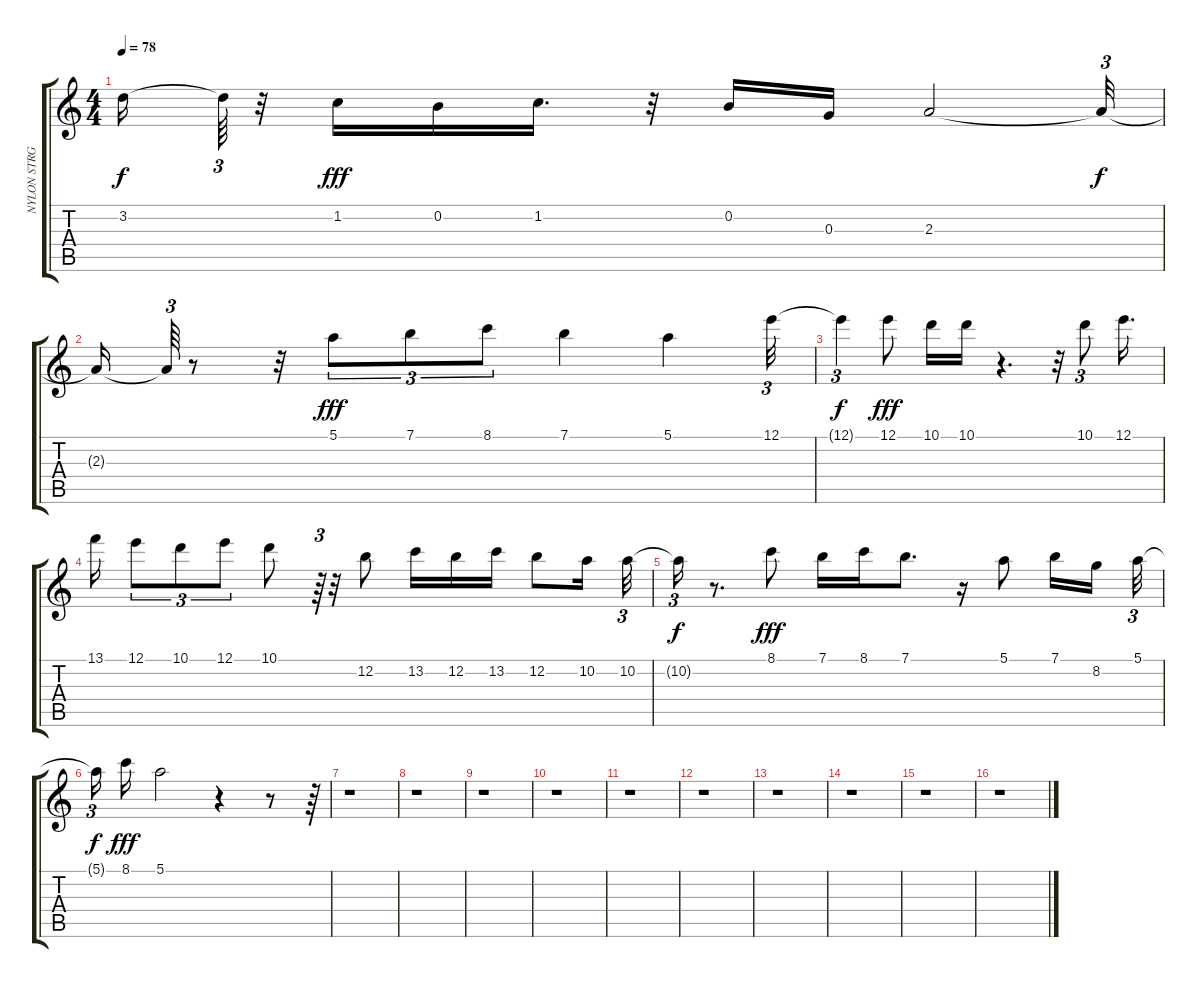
\track ("NYLON STRG." "NYLON STRG") {instrument acousticguitarnylon}
\staff {score tabs}
\tuning (E4 B3 G3 D3 A2 E2) {hide}
\ts (4 4)
\tempo 78
\clef g2
\ks c
3.2{t}.16{dy f} 3.2{t}.64{tu (3 2)} r.32 1.2.16{dy fff} 0.2.16 1.2.16{d} r.32 0.2.16 0.3.16 2.3.2 2.3{t}.32{tu (3 2) dy f} |
2.3{t}.16 2.3{t}.64{tu (3 2)} r.8 r.32 5.1.8{tu (3 2) dy fff} 7.1.8{tu (3 2)} 8.1.8{tu (3 2)} 7.1.4 5.1.4 12.1.32{tu (3 2)} |
12.1{t}.4{tu (3 2) dy f} 12.1.8{dy fff} 10.1.16 10.1.16 r.4{d} r.32 10.1.8{tu (3 2)} 12.1.16{d} |
13.1.16 12.1.8{tu (3 2)} 10.1.8{tu (3 2)} 12.1.8{tu (3 2)} 10.1.8 r.64{tu (3 2)} r.32 12.2.8 13.2.16 12.2.16 13.2.16 12.2.8 10.2.16 10.2.32{tu (3 2)} |
10.2{t}.16{tu (3 2) dy f} r.8{d} 8.1.8{dy fff} 7.1.16 8.1.16 7.1.8{d} r.16 5.1.8 7.1.16 8.2.16{beam splitsecondary} 5.1.32{tu (3 2)} |
5.1{t}.16{tu (3 2) dy f} 8.1.16{dy fff} 5.1.2 r.4 r.8 r.64 |
r.1 |
r.1 |
r.1 |
r.1 |
r.1 |
r.1 |
r.1 |
r.1 |
r.1 |
r.1
